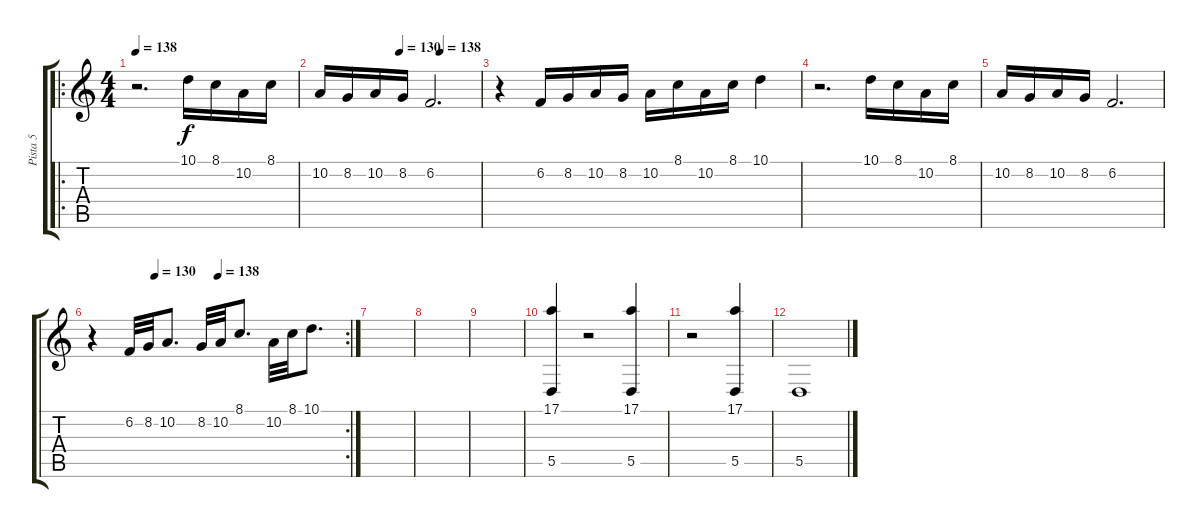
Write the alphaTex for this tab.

\track ("Pista 5" "Pista 5") {instrument recorder}
\staff {score tabs}
\tuning (E4 B3 G3 D3 A2 E2) {hide}
\ro
\ts (4 4)
\tempo 138
\clef g2
\ks c
r.2{d dy f} 10.1.16 8.1.16 10.2.16 8.1.16 |
\tempo (130 0.5)
\tempo (138 0.75)
10.2.16 8.2.16 10.2.16 8.2.16 6.2.2{d} |
r.4 6.2.16 8.2.16 10.2.16 8.2.16 10.2.16 8.1.16 10.2.16 8.1.16 10.1.4 |
r.2{d} 10.1.16 8.1.16 10.2.16 8.1.16 |
10.2.16 8.2.16 10.2.16 8.2.16 6.2.2{d} |
\rc 2
\tempo (130 0.25)
\tempo (138 0.5)
r.4 6.2.32 8.2.32 10.2.8{d} 8.2.32 10.2.32 8.1.8{d} 10.2.32 8.1.32 10.1.8{d} |
|
|
|
(17.1 5.5).4{instrument violin} r.2 (17.1 5.5).4 |
r.2 (17.1 5.5).4 |
5.5.1
